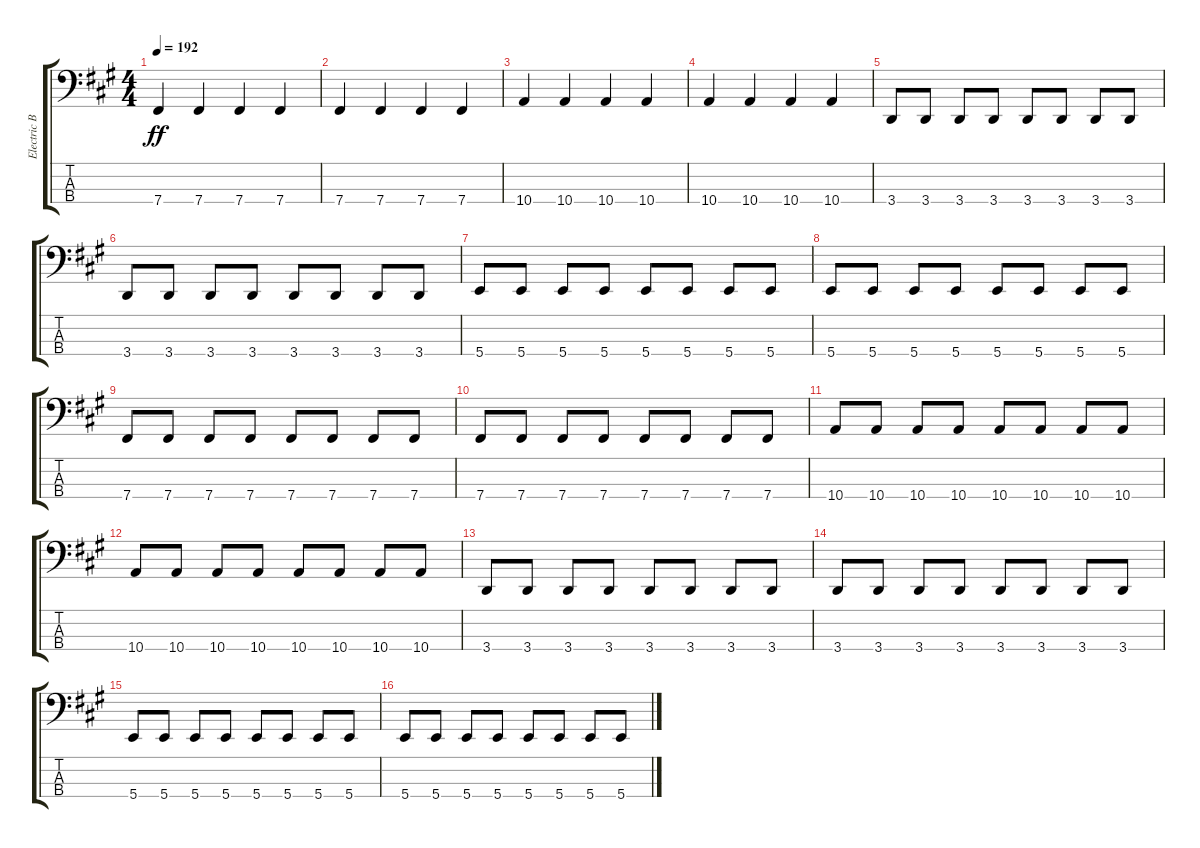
\track ("Electric Bass" "Electric B") {instrument electricbassfinger}
\staff {score tabs}
\tuning (E2 B1 Gb1 B0) {hide}
\ts (4 4)
\tempo 192
\clef f4
\ks a
7.4.4{dy ff} 7.4.4 7.4.4 7.4.4 |
7.4.4 7.4.4 7.4.4 7.4.4 |
10.4.4 10.4.4 10.4.4 10.4.4 |
10.4.4 10.4.4 10.4.4 10.4.4 |
3.4.8 3.4.8 3.4.8 3.4.8 3.4.8 3.4.8 3.4.8 3.4.8 |
3.4.8 3.4.8 3.4.8 3.4.8 3.4.8 3.4.8 3.4.8 3.4.8 |
5.4.8 5.4.8 5.4.8 5.4.8 5.4.8 5.4.8 5.4.8 5.4.8 |
5.4.8 5.4.8 5.4.8 5.4.8 5.4.8 5.4.8 5.4.8 5.4.8 |
7.4.8 7.4.8 7.4.8 7.4.8 7.4.8 7.4.8 7.4.8 7.4.8 |
7.4.8 7.4.8 7.4.8 7.4.8 7.4.8 7.4.8 7.4.8 7.4.8 |
10.4.8 10.4.8 10.4.8 10.4.8 10.4.8 10.4.8 10.4.8 10.4.8 |
10.4.8 10.4.8 10.4.8 10.4.8 10.4.8 10.4.8 10.4.8 10.4.8 |
3.4.8 3.4.8 3.4.8 3.4.8 3.4.8 3.4.8 3.4.8 3.4.8 |
3.4.8 3.4.8 3.4.8 3.4.8 3.4.8 3.4.8 3.4.8 3.4.8 |
5.4.8 5.4.8 5.4.8 5.4.8 5.4.8 5.4.8 5.4.8 5.4.8 |
5.4.8 5.4.8 5.4.8 5.4.8 5.4.8 5.4.8 5.4.8 5.4.8
